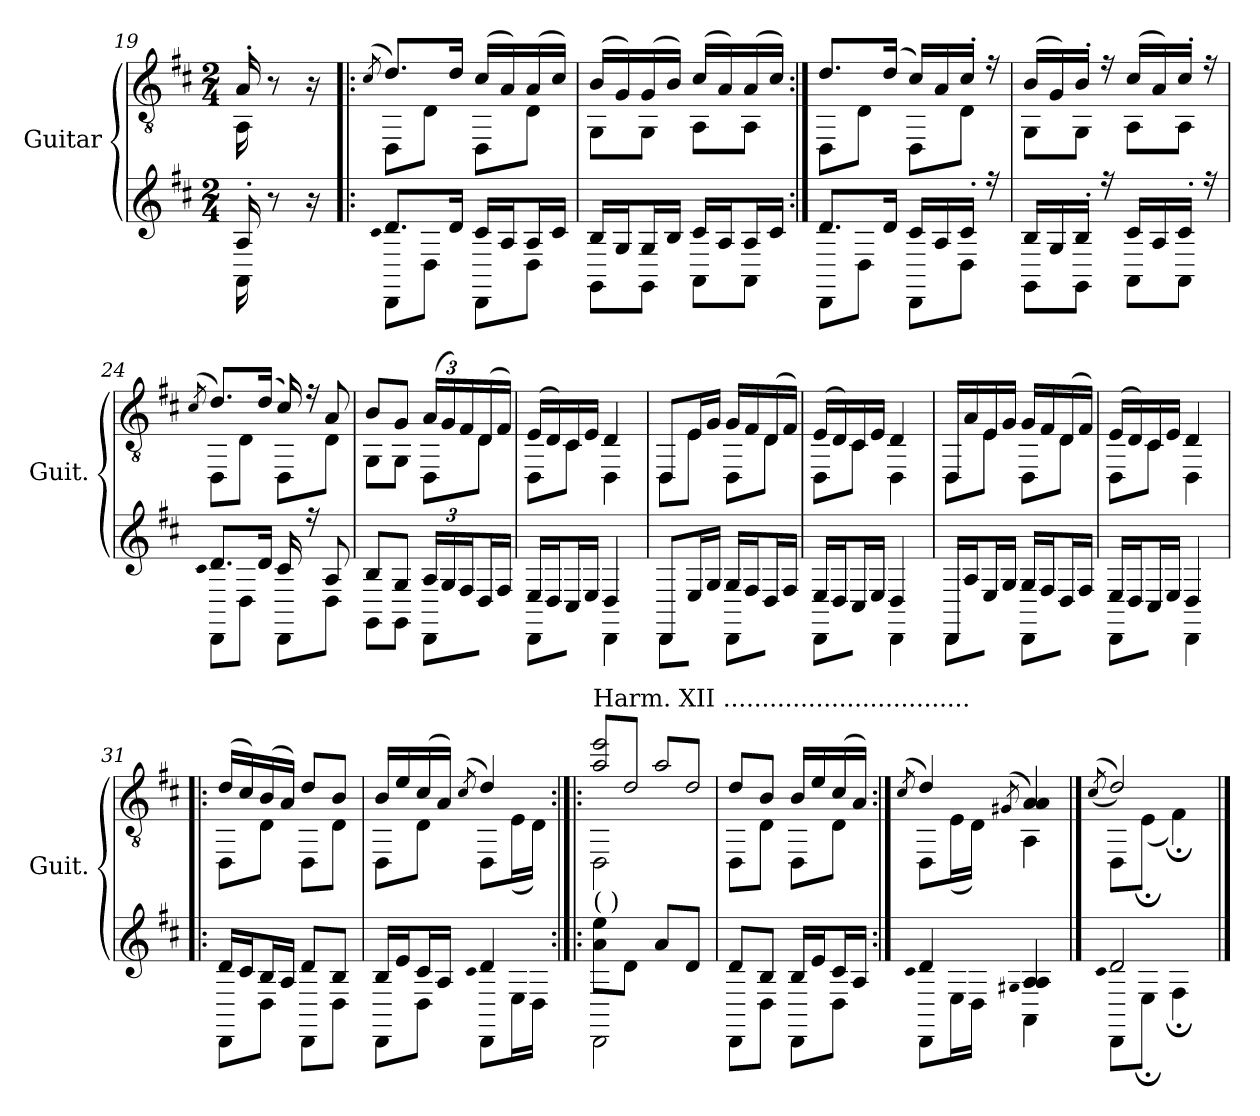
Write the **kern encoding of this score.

**kern	**kern
*part1	*part1
*staff2	*staff1
*I"Guitar	*
*I'Guit.	*
!!LO:LB:g=z
*	*clefGv2
*k[f#c#]	*k[f#c#]
*M2/4	*M2/4
=19	=19
*^	*^
16A'	16AA	16A'/	16AA\
8r	8ryy	8r	8ryy
16r	16ryy	16r	16ryy
=20!|:	=20!|:	=20!|:	=20!|:
qc#	.	(<8qc#/	.
8.dL	8DDL	8.d/L)	8DD\L
.	8DJ	.	8D\J
16dJk	.	16d/Jk	.
16c#LL	8DDL	(>16c#/LL	8DD\L
16AJ	.	16A/)	.
16AL	8DJ	(>16A/	8D\J
16c#JJ	.	16c#/JJ)	.
=21	=21	=21	=21
16BLL	8GGL	(>16B/LL	8GG\L
16GJ	.	16G/)	.
16GL	8GGJ	(>16G/	8GG\J
16BJJ	.	16B/JJ)	.
16c#LL	8AAL	(>16c#/LL	8AA\L
16AJ	.	16A/)	.
16AL	8AAJ	(>16A/	8AA\J
16c#JJ	.	16c#/JJ)	.
=22:|!	=22:|!	=22:|!	=22:|!
8.dL	8DDL	8.d/L	8DD\L
.	8DJ	.	8D\J
16dJk	.	(>16d/Jk	.
16c#LL	8DDL	16c#/LL)	8DD\L
16A	.	16A/	.
16c#'JJ	8DJ	16c#'/JJ	8D\J
16r	.	16r	.
!!LO:LB:g=z	!!
=23	=23	=23	=23
16BLL	8GGL	(>16B/LL	8GG\L
16G	.	16G/)	.
16B'JJ	8GGJ	16B'/JJ	8GG\J
16r	.	16r	.
16c#LL	8AAL	(>16c#/LL	8AA\L
16A	.	16A/)	.
16c#'JJ	8AAJ	16c#'/JJ	8AA\J
16r	.	16r	.
=24	=24	=24	=24
qc#	.	(<8qc#/	.
8.dL	8DDL	8.d/L)	8DD\L
.	8DJ	.	8D\J
16dJk	.	(>16d/Jk	.
16c#	8DDL	16c#/)	8DD\L
16r	.	16r	.
8A	8DJ	8A/	8D\J
=25	=25	=25	=25
8BL	8GGL	8B/L	8GG\L
8GJ	8GGJ	8G/J	8GG\J
*Xbrackettup	*	*Xbrackettup	*
24ALL	8DDL	(>24A/LL	8DD\L
24G	.	24G/)	.
24F#J	.	24F#/	.
16DL	8DJyy	(>16D/	8D\J
16F#JJ	.	16F#/JJ)	.
!!LO:PB:g=z	!!
=26	=26	=26	=26
16ELL	8DDL	(>16E/LL	8DD\L
16DJ	.	16D/)	.
16C#L	8C#Jyy	16C#/	8C#\J
16EJJ	.	16E/JJ	.
4D	4DD	4D/	4DD\
=27	=27	=27	=27
8DDL	8DDL	8DD/L	8DD\L
16EL	8EJyy	16E/L	8E\J
16GJJ	.	16G/JJ	.
16GLL	8DDL	16G/LL	8DD\L
16F#J	.	16F#/	.
16DL	8DJyy	(>16D/	8D\J
16F#JJ	.	16F#/JJ)	.
=28	=28	=28	=28
16ELL	8DDL	(>16E/LL	8DD\L
16DJ	.	16D/)	.
16C#L	8C#Jyy	16C#/	8C#\J
16EJJ	.	16E/JJ	.
4D	4DD	4D/	4DD\
!!LO:LB:g=z	!!
=29	=29	=29	=29
16DDLL	8DDL	16DD/LL	8DD\L
16AJ	.	16A/	.
16EL	8EJyy	16E/	8E\J
16GJJ	.	16G/JJ	.
16GLL	8DDL	16G/LL	8DD\L
16F#J	.	16F#/	.
16DL	8DJyy	(>16D/	8D\J
16F#JJ	.	16F#/JJ)	.
=30	=30	=30	=30
16ELL	8DDL	(>16E/LL	8DD\L
16DJ	.	16D/)	.
16C#L	8C#Jyy	16C#/	8C#\J
16EJJ	.	16E/JJ	.
4D	4DD	4D/	4DD\
=31!|:	=31!|:	=31!|:	=31!|:
16dLL	8DDL	(>16d/LL	8DD\L
16c#J	.	16c#/)	.
16BL	8DJ	(>16B/	8D\J
16AJJ	.	16A/JJ)	.
8dL	8DDL	8d/L	8DD\L
8BJ	8DJ	8B/J	8D\J
!!LO:LB:g=z	!!
=32	=32	=32	=32
16BLL	8DDL	16B/LL	8DD\L
16eJ	.	16e/	.
16c#L	8DJ	(>16c#/	8D\J
16AJJ	.	16A/JJ)	.
qc#	.	(<8qc#/	.
4d	8DDL	4d/)	8DD\L
.	16EL	.	(<16E\L
.	16DJJ	.	16D\JJ)
=33:|!|:	=33:|!|:	=33:|!|:	=33:|!|:
!	!	!LO:TX:a:t=Harm. XII  ................................	!
!	!	!LO:TX:b:t=(    )	!
!	!	!LO:N:n=1:head=open	!
!	!	!LO:N:n=2:head=open	!
8a\ 8ee\L	2DD	8a/ 8ee/L	2DD\
!	!	!LO:N:head=open	!
8dJ	.	8d/J	.
!	!	!LO:N:head=open	!
8aL	.	8a/L	.
!	!	!LO:N:head=open	!
8dJ	.	8d/J	.
=34	=34	=34	=34
8dL	8DDL	8d/L	8DD\L
8BJ	8DJ	8B/J	8D\J
16BLL	8DDL	16B/LL	8DD\L
16eJ	.	16e/	.
16c#L	8DJ	(>16c#/	8D\J
16AJJ	.	16A/JJ)	.
!!LO:LB:g=z	!!
=35:|!	=35:|!	=35:|!	=35:|!
qc#	.	(<8qc#/	.
4d	8DDL	4d/)	8DD\L
.	16EL	.	(<16E\L
.	16DJJ	.	16D\JJ)
qG#	.	(<8qG#X/	.
4A 4A	4AA	4A/ 4A/)	4AA\
==36	==36	==36	==36
qc#	.	(<(<8qc#/	.
2d	8DDL	2d/))	8DD\L
.	8E;J	.	(<8E;<\J
.	4F#;	.	4F#;<\)
*v	*v	*	*
*	*v	*v
==	==
*-	*-
